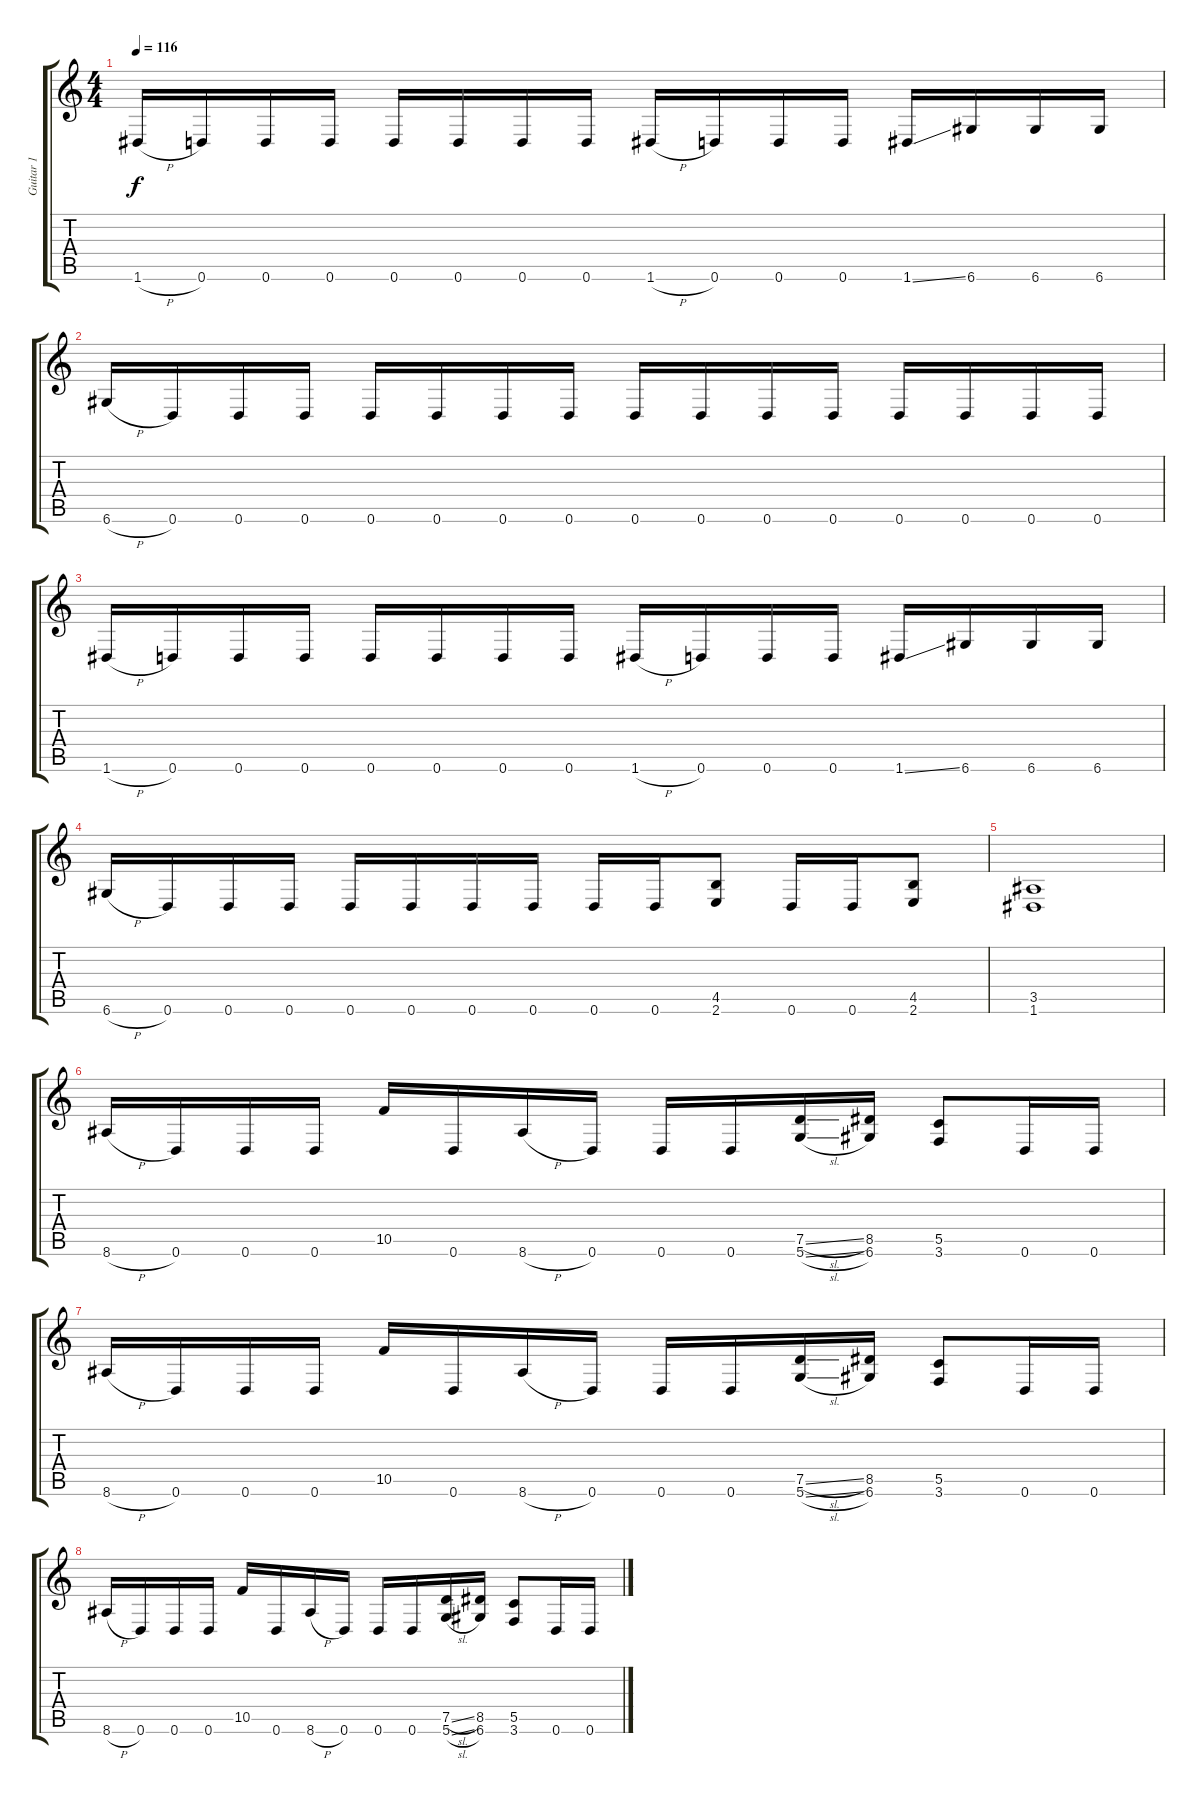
\track ("Guitar 1" "Guitar 1") {instrument distortionguitar}
\staff {score tabs}
\tuning (D4 A3 F3 C3 G2 D2) {hide}
\ts (4 4)
\tempo 116
\clef g2
\ks c
1.6{h}.16{dy f} 0.6.16 0.6.16 0.6.16 0.6.16 0.6.16 0.6.16 0.6.16 1.6{h}.16 0.6.16 0.6.16 0.6.16 1.6{ss}.16 6.6.16 6.6.16 6.6.16 |
6.6{h}.16 0.6.16 0.6.16 0.6.16 0.6.16 0.6.16 0.6.16 0.6.16 0.6.16 0.6.16 0.6.16 0.6.16 0.6.16 0.6.16 0.6.16 0.6.16 |
1.6{h}.16 0.6.16 0.6.16 0.6.16 0.6.16 0.6.16 0.6.16 0.6.16 1.6{h}.16 0.6.16 0.6.16 0.6.16 1.6{ss}.16 6.6.16 6.6.16 6.6.16 |
6.6{h}.16 0.6.16 0.6.16 0.6.16 0.6.16 0.6.16 0.6.16 0.6.16 0.6.16 0.6.16 (4.5 2.6).8 0.6.16 0.6.16 (4.5 2.6).8 |
(3.5 1.6).1 |
\section ("" "")
8.6{h}.16 0.6.16 0.6.16 0.6.16 10.5.16 0.6.16 8.6{h}.16 0.6.16 0.6.16 0.6.16 (7.5{sl} 5.6{sl}).16 (8.5 6.6).16 (5.5 3.6).8 0.6.16 0.6.16 |
8.6{h}.16 0.6.16 0.6.16 0.6.16 10.5.16 0.6.16 8.6{h}.16 0.6.16 0.6.16 0.6.16 (7.5{sl} 5.6{sl}).16 (8.5 6.6).16 (5.5 3.6).8 0.6.16 0.6.16 |
8.6{h}.16 0.6.16 0.6.16 0.6.16 10.5.16 0.6.16 8.6{h}.16 0.6.16 0.6.16 0.6.16 (7.5{sl} 5.6{sl}).16 (8.5 6.6).16 (5.5 3.6).8 0.6.16 0.6.16
